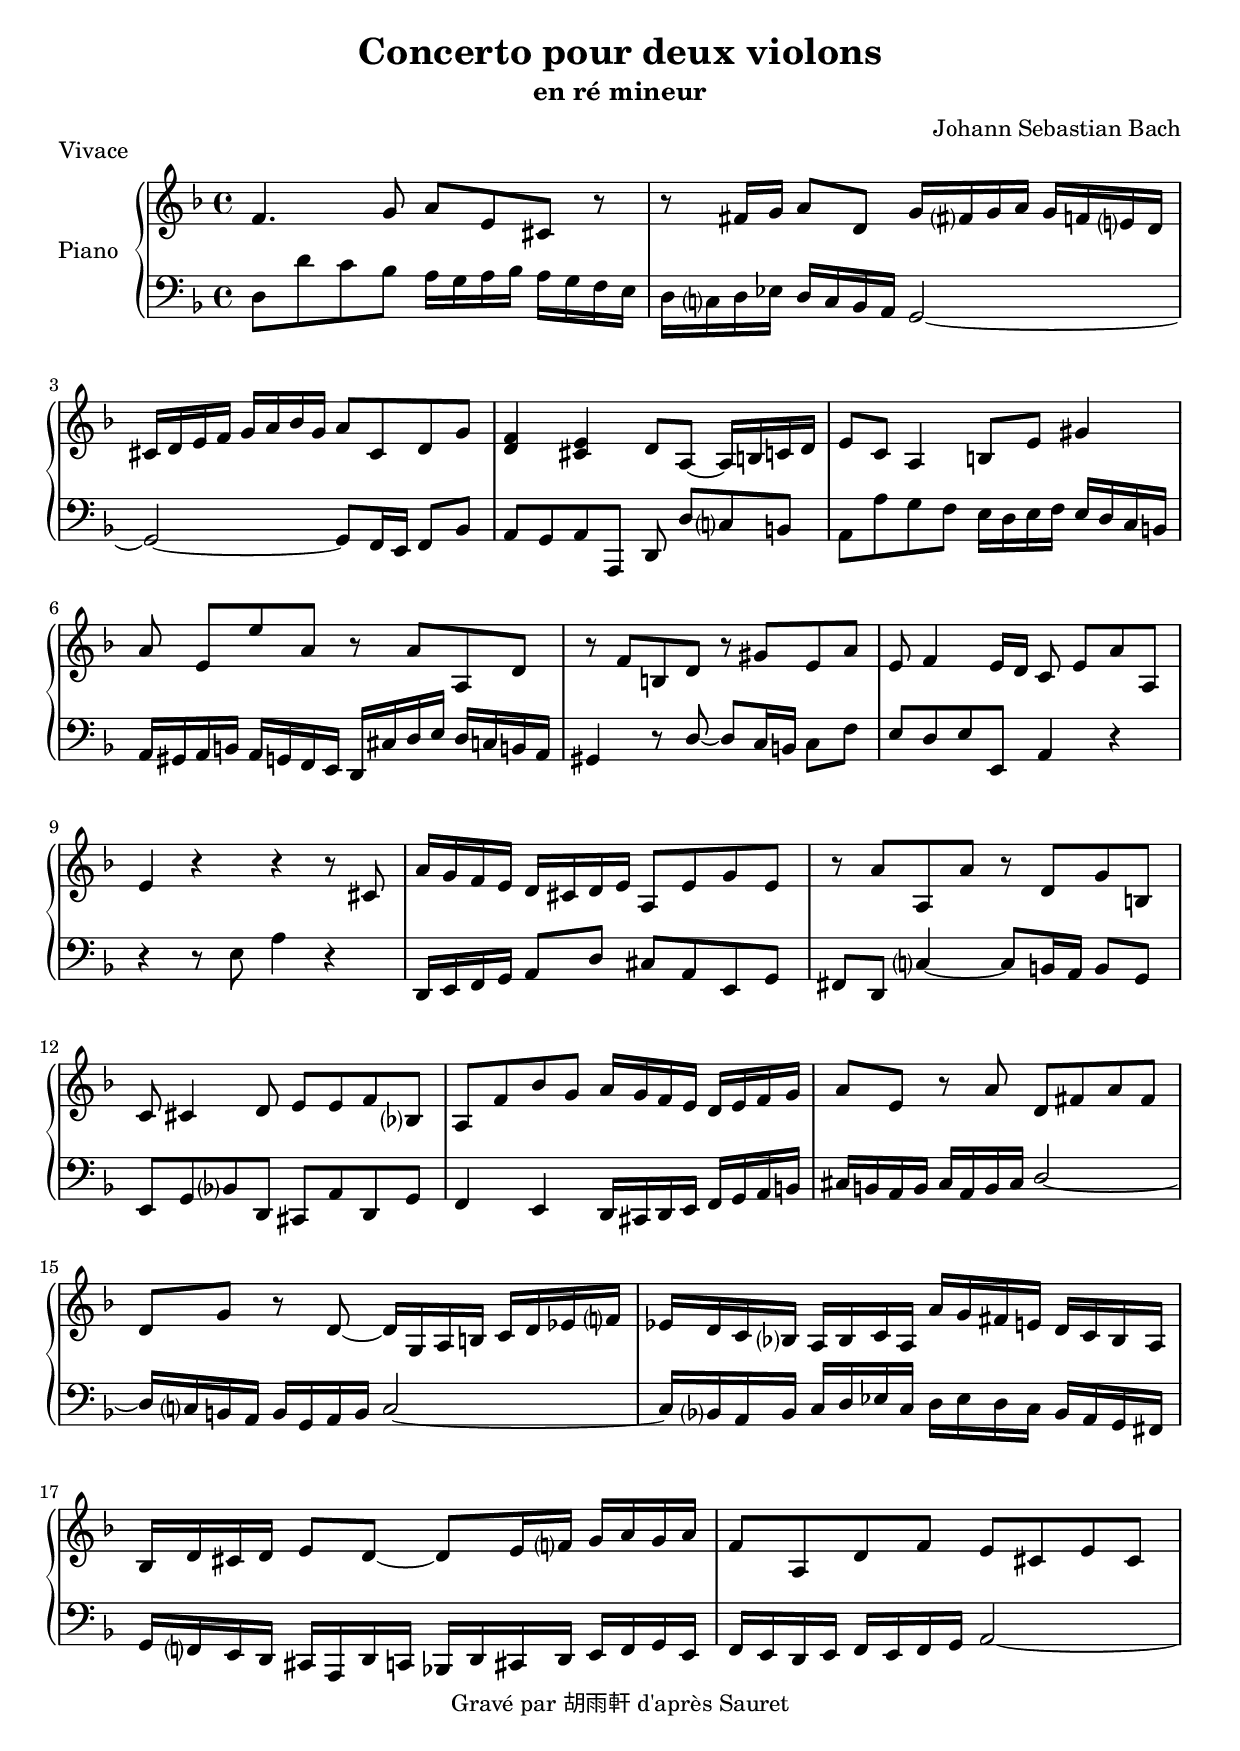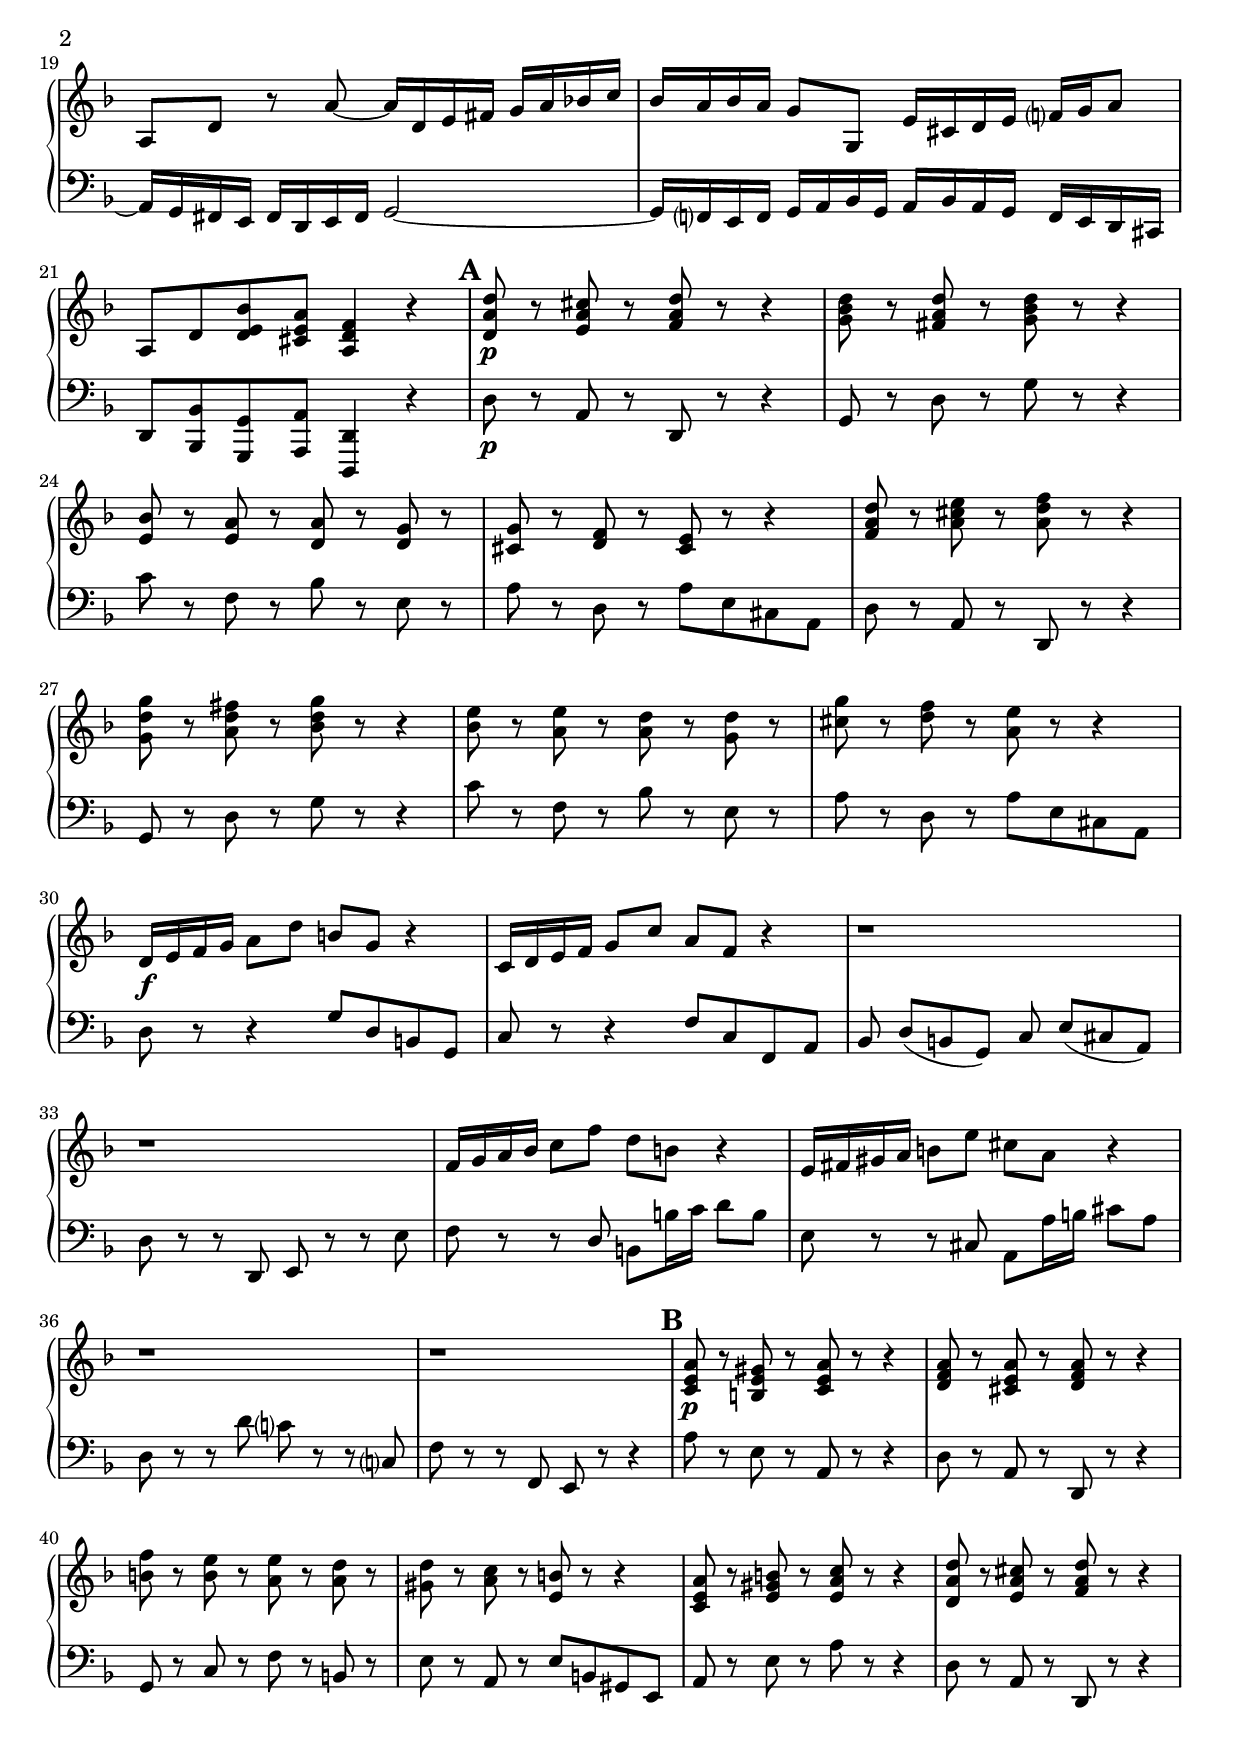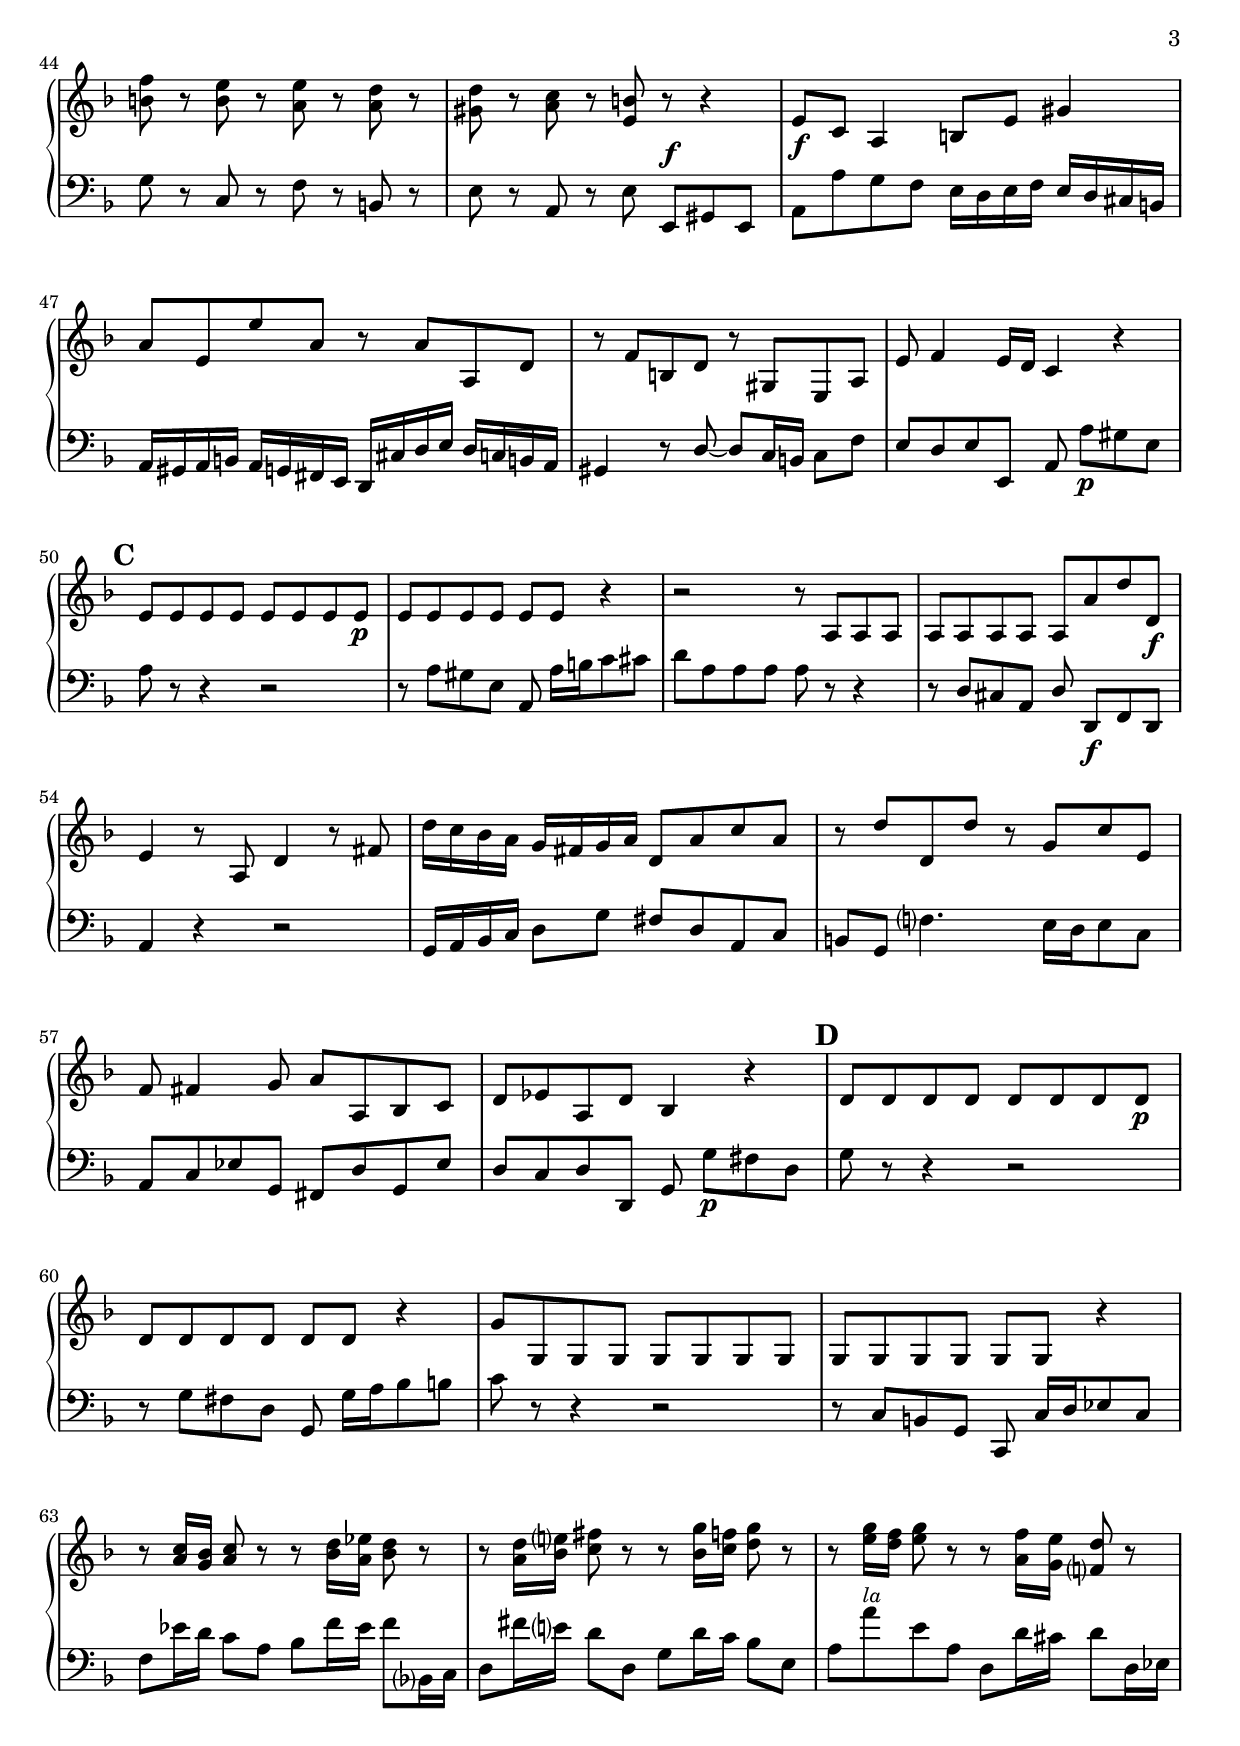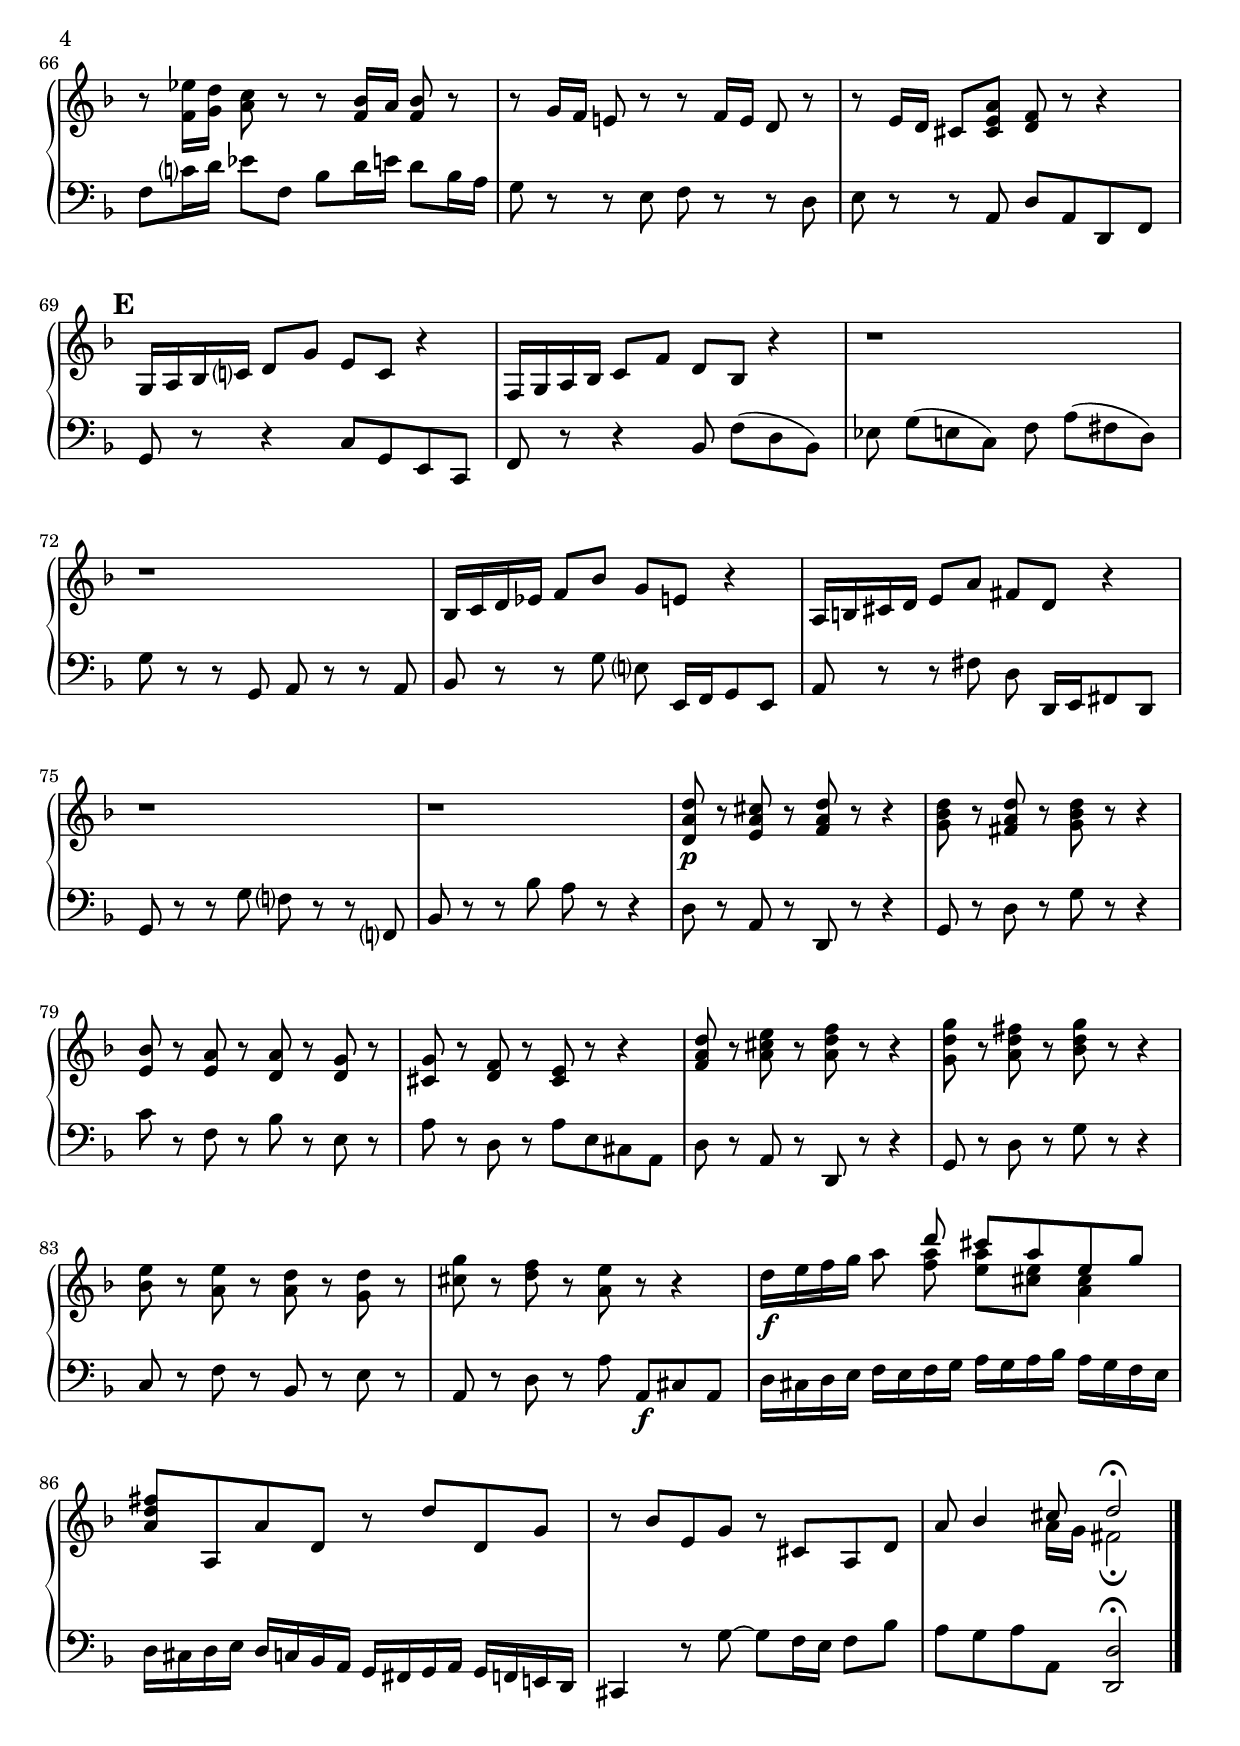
\version "2.19.16"

\header {
  title = "Concerto pour deux violons"
  subtitle = "en ré mineur"
  composer = "Johann Sebastian Bach"
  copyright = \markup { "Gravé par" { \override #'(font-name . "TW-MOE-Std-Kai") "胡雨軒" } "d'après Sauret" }
}

\paper {
  #(set-paper-size "a4")
  %left-margin = 1.5\cm Don't put here but whenever you use short instrument names.
}

\layout {
  ragged-last = ##f
  \context {
    \Voice
    \consists "Melody_engraver"
    \override Stem #'neutral-direction = #'()
  }
}

globalI-piano = {
  \key d \minor
  \time 4/4
  \accidentalStyle piano-cautionary
}

globalI-violin = {
  \key d \minor
  \time 4/4
  \accidentalStyle modern-voice-cautionary
  \compressFullBarRests
}


%Viola, 1st movement

rightB =  \relative c' {
    f4. g8 a e cis r |
    r fis16 g a8 d, g16 fis? g a g f e d |
    cis d e f g a bes g a8 cis, d8 g |
    <d f>4 <cis e> d8 a ~ a16 b c d |
    e8 c a4 b8 e gis4 |
    a8  e[ e' a,] r a a, d |
    r f b, d r gis e a |
    e f4 e16 d c8  e[ a a,] |
    e'4 r4 r r8 cis |
    a'16 g f e d cis d e a,8 e' g e |
    r a a, a' r d, g b, |
    c cis4 d8 e e f bes, |
    a f' bes g a16 g f e d e f g |
    a8 e r a d, fis a fis |
    d g r d ~ d16 g, a b c d es f |
    es d c bes! a bes c a a' g fis e d c bes a |
    bes d cis d e8 d ~ d e16 f g a g a |
    f8 a, d f e cis e cis |
    a d r a' ~ a16 d, e fis g a bes! c |
    bes a bes a g8 g, e'16 cis d e f g a8 |
    a, d <d e bes'> <cis e a> <a d f>4 r |
    
    <d a' d>8\p r <e a cis> r <f a d> r r4 |
    <g bes d>8 r <fis a d> r <g bes d> r r4 |
    <e bes'>8 r <e a> r <d a'> r <d g> r |
    <cis g'>8 r <d f>8 r <cis e>8 r r4 |
    <f a d>8 r <a cis e> r <a d f> r r4 |
    <g d' g>8 r <a d fis> r <bes d g> r r4 |
    <e bes>8 r <e a,>8 r <d a>8 r <d g,>8 r |
    <cis g'>8 r <d f>8 r <a e'>8 r r4 |
    d,16\f e f g a8 d b g r4 |
    c,16 d e f g8 c a f r4 |
    r1 |
    r |
    f16 g a bes c8 f d b r4 |
    e,16 fis gis a b8 e cis a r4 |
    r1 |
    r |
    <c, e a>8\p r <b e gis> r <c e a> r r4 |
    <d f a>8 r <cis e a> r <d f a> r r4 |
    <b' f'>8 r <b e> r <a e'> r <a d> r |
    <gis d'> r <a c> r <e b'> r r4 |
    <c e a>8 r <e gis b> r <e a c> r r4 |
    <d a' d>8 r <e a cis> r <f a d> r r4 |
    <b f'>8 r <b e>8 r <a e'>8 r <a d>8 r |
    <gis d'>8 r <a c>8 r <e b'>8 r r4 |

    e8\f c a4 b8 e gis4 |
    a8 e e' a, r a a, d |
    r f b, d r gis, e a |
    e' f4 e16 d c4 r |
    e8 e e e e e e e\p |
    e  e e e e e r4 |
    r2 r8 a,8 a a |
    a8 a a a a a' d d,\f |
    e4 r8 a, d4 r8 fis |
    d'16 c bes a g fis g a d,8 a' c a |
    r d d, d' r g, c e, |
    f fis4 g8 a a, bes c |
    d es a, d bes4 r |
    d8 d d d  d d d d\p |
    d8 d d d d d r4 |
    g8 g, g g g g g g |
    g g g g g g r4 |
    r8 <a' c>16 <g bes> <a c>8 r r <bes d>16 <a es'> <bes d>8 r |
    r <a d>16 <bes e> <c fis>8 r r <bes g'>16 <c f> <d g>8 r |
    r <e g>16 <d f> <e g>8 r r <a, f'>16 <g e'> <f d'>8 r |
    r <f ees'>16 <g d'> <a c>8 r r <f bes>16 a <f bes>8 r |
    r g16 f e!8 r r f16 e d8 r |
    r e16 d cis8 <cis e a> <d f> r r4 |
    g,16 a bes c! d8 g e c r4 |
    f,16 g a bes c8 f d bes r4 |
    r1 |
    r |
    bes16 c d es f8 bes g e! r4 |
    a,16 b cis d e8 a fis d r4 |
    r1 |
    r |
    <d a' d>8\p r <e a cis> r <f a d> r r4 |
    <g bes d>8 r <fis a d> r <g bes d> r r4 |
    <e bes'>8 r <e a> r <d a'> r <d g> r |
    <cis g'>8 r <d f>8 r <cis e>8 r r4 |
    <f a d>8 r <a cis e> r <a d f> r r4 |
    <g d' g>8 r <a d fis> r <bes d g> r r4 |
    <e bes>8 r <e a,>8 r <d a>8 r <d g,>8 r |
    <cis g'>8 r <d f>8 r <a e'>8 r r4 |
    d16\f e f g a8 << { d8 cis a e g } \\ { <f a>8 <e a> <cis e> <a cis>4 } >> |
    <a  d fis>8 a, a' d, r8 d' d, g |
    r bes e, g r cis, a d |
    a' bes4 << { cis8 d2^\fermata } \\ { a16 g fis2_\fermata } >>
    \bar "|."
}


%Continuo, 1st movement

leftB =  \relative c' {
    d,8 d' c bes a16 g a bes a g f e |
    d c? d es d c bes a g2 ~ |
    g2 ~ g8 f16 e f8 bes |
    a g a a, d  d'[ c b] |
    a a' g f e16 d e f e d c b |
    a gis a b a g f e d cis' d e d c b! a |
    gis4 r8 d' ~ d c16 b c8 f |
    e d e e, a4 r |
    r4 r8 e' a4 r |
    d,,16 e f g a8 d cis a e g |
    fis d c'!4 ~ c8 b16 a b8 g |
    e g bes d, cis a' d, g |
    f4 e d16 cis d e f g a b |
    cis b a b cis a b cis d2 ~ |
    d16 c! b a b g a b c2 ~ |
    c16 bes! a bes c d es c d es d c bes a g fis |
    g f! e d cis a d c! bes! d cis d e f g e |
    f e d e f e f g a2 ~ |
    a16 g fis e fis d e fis g2 ~ |
    g16 f! e f g a bes g a bes a g f e d cis |
    d8 <bes bes'> <g g'> <a a'> <d d,>4 r |
    %solo
    d'8\p r a r d, r r4 |
    g8 r d' r g r r4 |
    c8 r f, r bes r e, r |
    a r d, r a' e cis a |
    d8 r a r d, r r4 |
    g8 r d' r g r r4 |
    c8 r f, r bes r e, r |
    a r d, r a' e cis a |
    d r r4 g8 d b g |
    c r r4 f8 c f, a |
    bes  d[( b  g)] c  e[( cis  a)] |
    d r r d, e r r e' |
    f r r d b b'16 c d8 b |
    e, r r cis a a'16 b cis8 a |
    d, r r d' c r r c, |
    f r r f, e r r4 |
    a'8 r e r a, r r4 |
    d8 r a r d, r r4 |
    g8 r c r f r b, r |
    e r a, r e' b gis e |
    a r e' r a r r4 |
    d,8 r a r d, r r4 |
    g'8 r c, r f r b, r |
    e r a, r e'  e,[^\f gis e] |
    %tutti
    a a' g f e16 d e f e d cis b |
    a gis a b a g fis e d cis' d e d c b! a |
    gis4 r8 d'8 ~ d c16 b! c8 f |
    e d e e, a  a'[\p gis e] |
    a r r4 r2 |
    r8 a gis e a,  a'16[ b c8 cis] |
    d a a a a r8 r4 |
    r8 d, cis a d  d,[\f f d] |
    a'4 r r2 |
    g16 a bes c d8 g fis d a c |
    b g f'4.  e16[ d e8 c] |
    a c es g, fis d' g, es' |
    d c d d, g  g'[\p fis d] |

    g8 r r4 r2 |
    r8 g fis d g,  g'16[ a bes8 b] |
    c r r4 r2 |
    r8 c, b g c,  c'16[ d es8 c] |
    f es'16 d c8 a bes f'16 es f8 bes,,16 c |
    d8 fis'16 e d8 d, g d'16 c bes8 e, |
    a a'^\markup { \italic \small "la" } e a, d, d'16 cis d8 d,16 es |
    f8 c'16 d es8 f, bes8 d16 e d8 bes16 a |
    g8 r r e f r r d |
    e r r a, d a d, f |
    g r r4 c8 g e c |
    f r r4 bes8  f'[( d  bes)] |
    es  g[( e  c)] f  a[( fis  d)] |
    g r r g, a r r a |
    bes r r g' e  e,16[ f g8 e] |
    a r r fis' d  d,16[ e fis8 d] |
    g r r g' f r r f, |
    bes r r bes' a r r4 |
    d,8 r a r d, r r4 |
    g8 r d' r g r r4 |
    c8 r f, r bes r e, r |
    a r d, r a' e cis a |
    d8 r a r d, r r4 |
    g8 r d' r g r r4 |
    c,8 r f r bes, r e r |
    a, r d r a'  a,[\f cis a] |
    d16 cis d e f e f g a g a bes a g f e |
    d cis d e d c bes a g fis g a g f e! d |
    cis4 r8 g'' ~ g f16 e f8 bes |
    a g a a, <d d,>2\fermata |
    \bar "|."
}


Marks = \new Dynamics {
  R1*21
  \mark \default
  R1*16
  \mark \default
  R1*12
  \mark \default
  R1*9
  \mark \default
  R1*10
  \mark \default
}


PianoPartI = \new PianoStaff \with {
  instrumentName = "Piano"
} <<
  \new Staff = "right" \with {
    midiInstrument = "acoustic grand"
  } \relative c'' {
    \globalI-piano
    \rightB
  }
  \new Staff = "left" \with {
    midiInstrument = "acoustic grand"
  } { \clef bass \relative c' {
    \globalI-piano
    \leftB
  }}
>>

%{%%%%%%%%
 Sortie
%}%%%%%%%%

\score {
  <<
    \PianoPartI
    \Marks
  >>
  \header {
    piece = "Vivace"
    opus = ""
  }
  \layout {
    \context {
      \Staff \RemoveEmptyStaves
    }
  }
}
